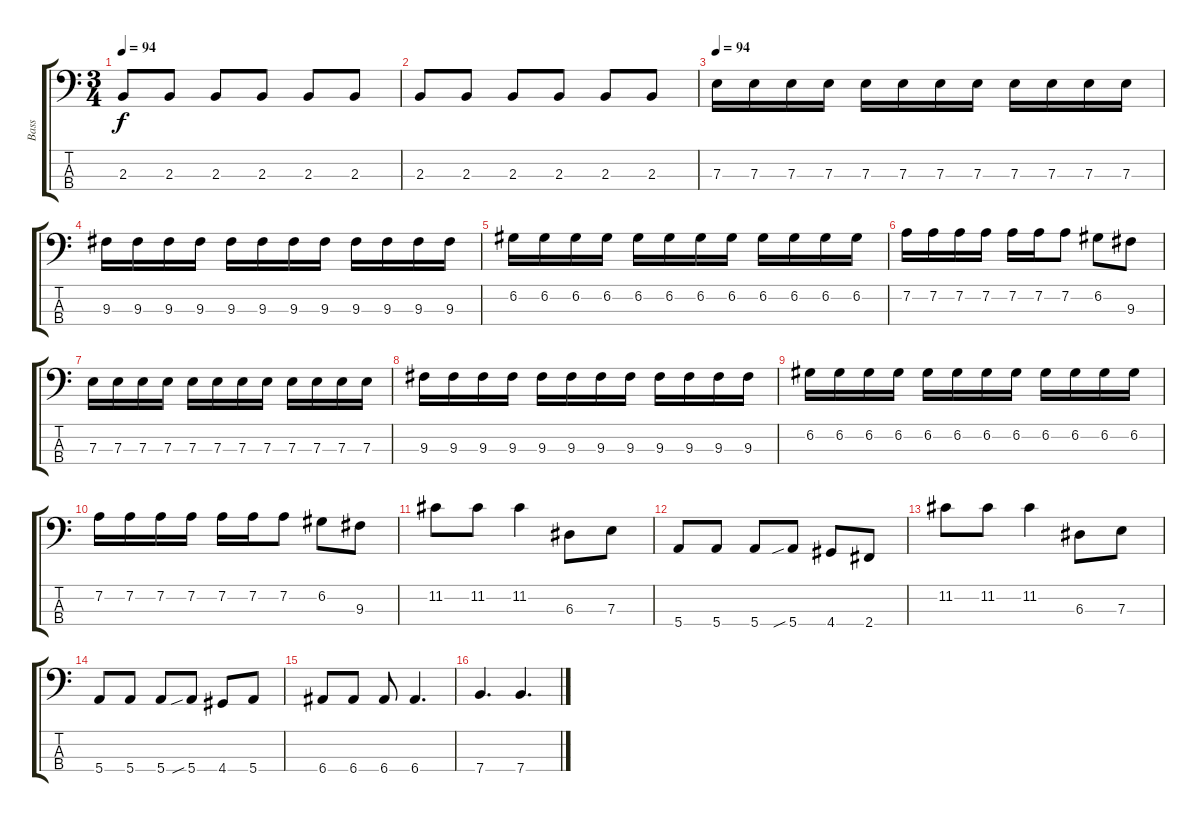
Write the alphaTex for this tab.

\track ("Bass" "Bass") {instrument electricbassfinger}
\staff {score tabs}
\tuning (G2 D2 A1 E1) {hide}
\ts (3 4)
\tempo 94
\clef f4
\ks c
2.3.8{dy f} 2.3.8{volume 8} 2.3.8{volume 9} 2.3.8{volume 10} 2.3.8{volume 11} 2.3.8{volume 12} |
2.3.8{volume 13} 2.3.8{volume 16} 2.3.8 2.3.8 2.3.8 2.3.8 |
\tempo 94
7.3.16 7.3.16 7.3.16 7.3.16 7.3.16 7.3.16 7.3.16 7.3.16 7.3.16 7.3.16 7.3.16 7.3.16 |
9.3.16 9.3.16 9.3.16 9.3.16 9.3.16 9.3.16 9.3.16 9.3.16 9.3.16 9.3.16 9.3.16 9.3.16 |
6.2.16 6.2.16 6.2.16 6.2.16 6.2.16 6.2.16 6.2.16 6.2.16 6.2.16 6.2.16 6.2.16 6.2.16 |
7.2.16 7.2.16 7.2.16 7.2.16 7.2.16 7.2.16 7.2.8 6.2.8 9.3.8 |
7.3.16 7.3.16 7.3.16 7.3.16 7.3.16 7.3.16 7.3.16 7.3.16 7.3.16 7.3.16 7.3.16 7.3.16 |
9.3.16 9.3.16 9.3.16 9.3.16 9.3.16 9.3.16 9.3.16 9.3.16 9.3.16 9.3.16 9.3.16 9.3.16 |
6.2.16 6.2.16 6.2.16 6.2.16 6.2.16 6.2.16 6.2.16 6.2.16 6.2.16 6.2.16 6.2.16 6.2.16 |
7.2.16 7.2.16 7.2.16 7.2.16 7.2.16 7.2.16 7.2.8 6.2.8 9.3.8 |
11.2.8 11.2.8 11.2.4 6.3.8 7.3.8 |
5.4.8 5.4.8 5.4.8 5.4{sib}.8 4.4.8 2.4.8 |
11.2.8 11.2.8 11.2.4 6.3.8 7.3.8 |
5.4.8 5.4.8 5.4.8 5.4{sib}.8 4.4.8 5.4.8 |
6.4.8 6.4.8 6.4.8 6.4.4{d} |
7.4.4{d} 7.4.4{d}
